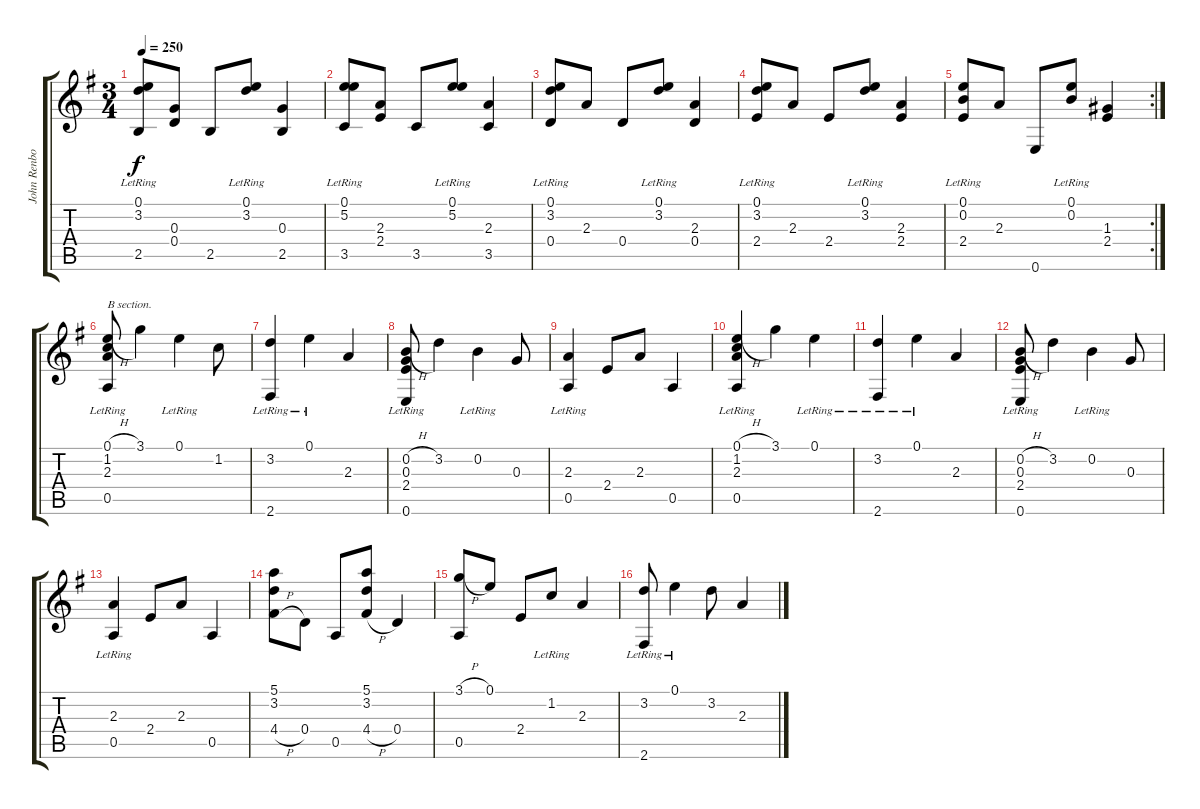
\track ("John Renbourn" "John Renbo") {instrument acousticguitarsteel}
\staff {score tabs}
\tuning (E4 B3 G3 D3 A2 E2) {hide}
\ts (3 4)
\tempo 250
\clef g2
\ks g
(0.1{lr} 3.2{lr} 2.5).8{dy f} (0.3 0.4).8 2.5.8 (0.1{lr} 3.2{lr}).8 (0.3 2.5).4 |
(0.1{lr} 5.2{lr} 3.5).8 (2.3 2.4).8 3.5.8 (0.1{lr} 5.2{lr}).8 (2.3 3.5).4 |
(0.1{lr} 3.2{lr} 0.4).8 2.3.8 0.4.8 (0.1{lr} 3.2{lr}).8 (2.3 0.4).4 |
(0.1{lr} 3.2{lr} 2.4).8 2.3.8 2.4.8 (0.1{lr} 3.2{lr}).8 (2.3 2.4).4 |
\rc 2
(0.1{lr} 0.2{lr} 2.4).8 2.3.8 0.6.8 (0.1{lr} 0.2{lr}).8 (1.3 2.4).4 |
(0.1{h} 1.2 2.3 0.5{lr}).8{txt "B section."} 3.1.4 0.1{lr}.4 1.2.8 |
(3.2 2.6{lr}).4 0.1{lr}.4 2.3.4 |
(0.2{h} 0.3 2.4 0.6{lr}).8 3.2.4 0.2{lr}.4 0.3.8 |
(2.3 0.5{lr}).4 2.4.8 2.3.8 0.5.4 |
(0.1{h} 1.2 2.3 0.5{lr}).4 3.1.4 0.1{lr}.4 |
(3.2 2.6{lr}).4 0.1{lr}.4 2.3.4 |
(0.2{h} 0.3 2.4 0.6{lr}).8 3.2.4 0.2{lr}.4 0.3.8 |
(2.3 0.5{lr}).4 2.4.8 2.3.8 0.5.4 |
(5.1 3.2 4.4{h}).8 0.4.8 0.5.8 (5.1 3.2 4.4{h}).8 0.4.4 |
(3.1{h} 0.5).8 0.1.8 2.4.8 1.2{lr}.8 2.3.4 |
(3.2 2.6{lr}).8 0.1{lr}.4 3.2.8 2.3.4
